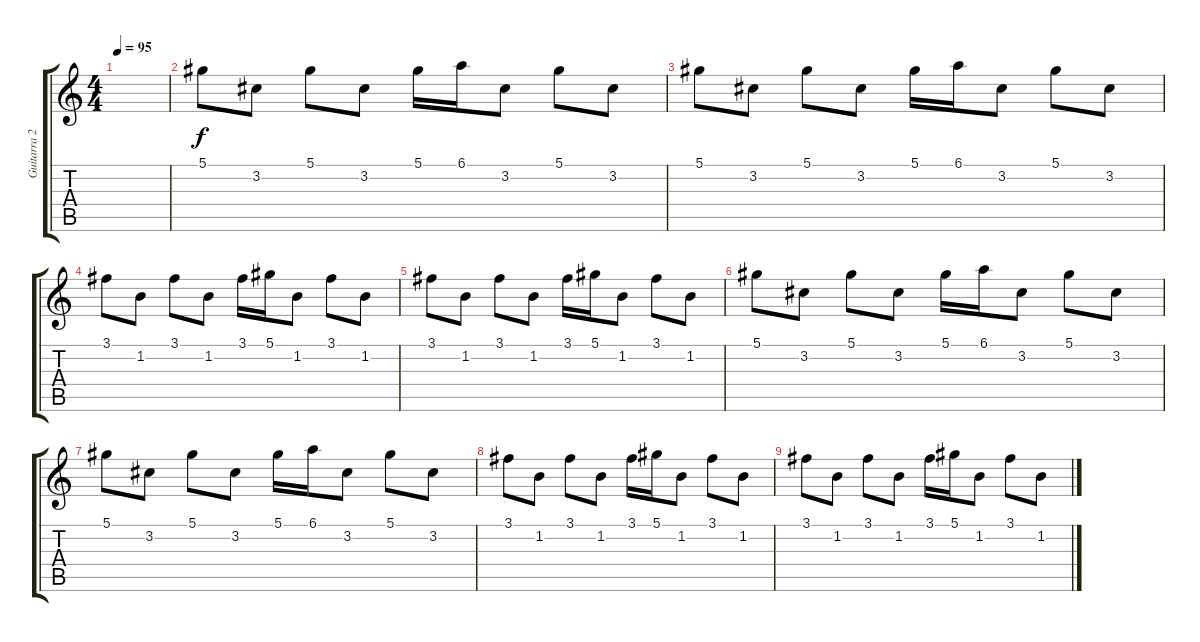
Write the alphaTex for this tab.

\track ("Guitarra 2" "Guitarra 2") {instrument overdrivenguitar}
\staff {score tabs}
\tuning (Eb4 Bb3 Gb3 Db3 Ab2 Db2) {hide}
\ts (4 4)
\tempo 95
\clef g2
\ks c
|
5.1.8{dy f} 3.2.8 5.1.8 3.2.8 5.1.16 6.1.16 3.2.8 5.1.8 3.2.8 |
5.1.8 3.2.8 5.1.8 3.2.8 5.1.16 6.1.16 3.2.8 5.1.8 3.2.8 |
3.1.8 1.2.8 3.1.8 1.2.8 3.1.16 5.1.16 1.2.8 3.1.8 1.2.8 |
3.1.8 1.2.8 3.1.8 1.2.8 3.1.16 5.1.16 1.2.8 3.1.8 1.2.8 |
5.1.8 3.2.8 5.1.8 3.2.8 5.1.16 6.1.16 3.2.8 5.1.8 3.2.8 |
5.1.8 3.2.8 5.1.8 3.2.8 5.1.16 6.1.16 3.2.8 5.1.8 3.2.8 |
3.1.8 1.2.8 3.1.8 1.2.8 3.1.16 5.1.16 1.2.8 3.1.8 1.2.8 |
3.1.8 1.2.8 3.1.8 1.2.8 3.1.16 5.1.16 1.2.8 3.1.8 1.2.8
